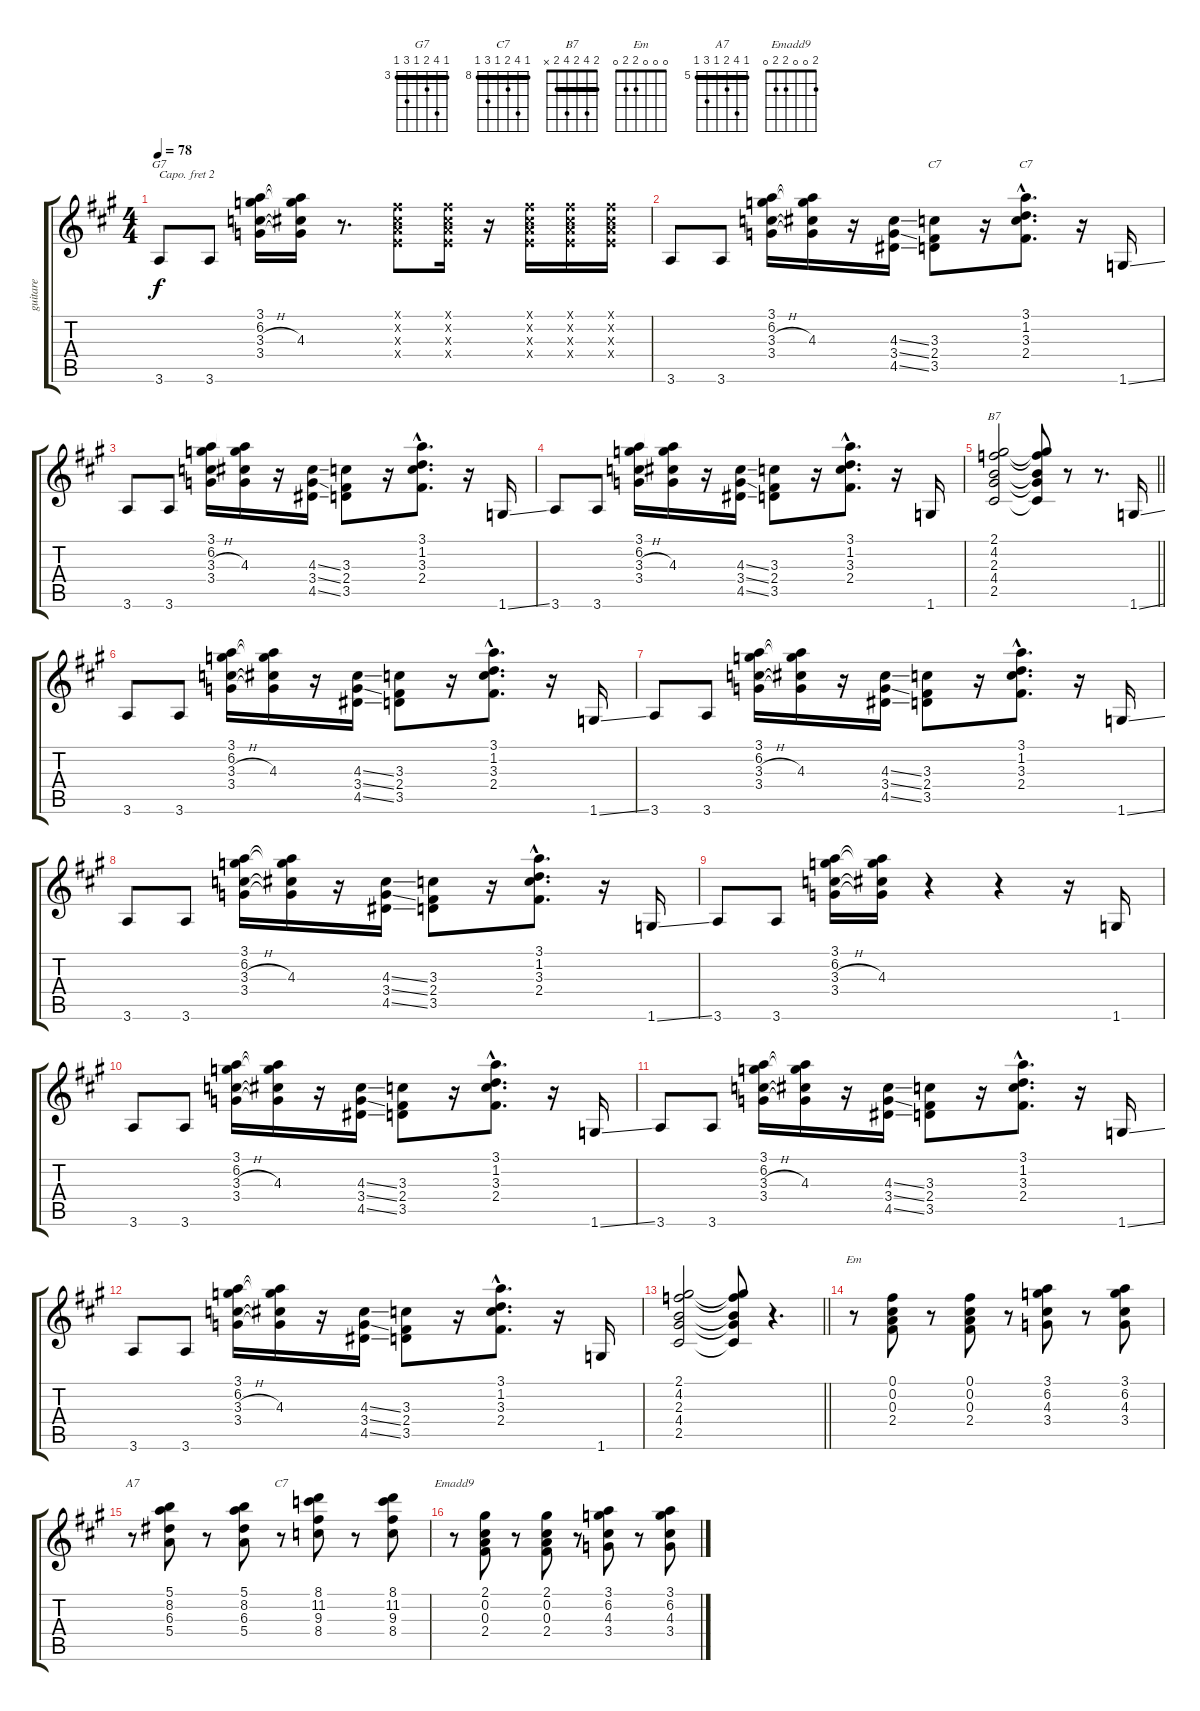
\track ("guitare" "guitare") {instrument electricguitarclean}
\staff {score tabs}
\capo 2
\tuning (E4 B3 G3 D3 A2 E2) {hide}
\chord ("G7" 3 6 4 3 5 3) {firstfret 3 barre 3}
\chord ("C7" 0 1 3 2 3 x)
\chord ("C7" 3 1 3 2 x x)
\chord ("B7" 2 4 2 4 2 x) {barre 2}
\chord ("Em" 0 0 0 2 2 0)
\chord ("A7" 5 8 6 5 7 5) {firstfret 5 barre 5}
\chord ("C7" 8 11 9 8 10 8) {firstfret 8 barre 8}
\chord ("Emadd9" 2 0 0 2 2 0)
\ts (4 4)
\tempo 78
\clef g2
\ks a
3.6.8{ch "G7" dy f} 3.6.8 (3.1 6.2 3.3{h} 3.4).16 (3.1{t} 6.2{t} 4.3 3.4{t}).16 r.8{d} (0.1{x} 0.2{x} 0.3{x} 0.4{x}).8 (0.1{x} 0.2{x} 0.3{x} 0.4{x}).16 r.16 (0.1{x} 0.2{x} 0.3{x} 0.4{x}).16 (0.1{x} 0.2{x} 0.3{x} 0.4{x}).16 (0.1{x} 0.2{x} 0.3{x} 0.4{x}).16 |
3.6.8 3.6.8 (3.1 6.2 3.3{h} 3.4).16 (3.1{t} 6.2{t} 4.3 3.4{t}).16 r.16 (4.3{ss} 3.4{ss} 4.5{ss}).16 (3.3 2.4 3.5).8{ch "C7"} r.16 (3.1{hac} 1.2{hac} 3.3{hac} 2.4{hac}).8{d ch "C7"} r.16 1.6{ss}.16 |
3.6.8 3.6.8 (3.1 6.2 3.3{h} 3.4).16 (3.1{t} 6.2{t} 4.3 3.4{t}).16 r.16 (4.3{ss} 3.4{ss} 4.5{ss}).16 (3.3 2.4 3.5).8 r.16 (3.1{hac} 1.2{hac} 3.3{hac} 2.4{hac}).8{d} r.16 1.6{ss}.16 |
3.6.8 3.6.8 (3.1 6.2 3.3{h} 3.4).16 (3.1{t} 6.2{t} 4.3 3.4{t}).16 r.16 (4.3{ss} 3.4{ss} 4.5{ss}).16 (3.3 2.4 3.5).8 r.16 (3.1{hac} 1.2{hac} 3.3{hac} 2.4{hac}).8{d} r.16 1.6.16 |
\barLineRight lightlight
(2.1 4.2 2.3 4.4 2.5).2{ch "B7"} (2.1{t} 4.2{t} 2.3{t} 4.4{t} 2.5{t}).8 r.8 r.8{d} 1.6{ss}.16 |
3.6.8 3.6.8 (3.1 6.2 3.3{h} 3.4).16 (3.1{t} 6.2{t} 4.3 3.4{t}).16 r.16 (4.3{ss} 3.4{ss} 4.5{ss}).16 (3.3 2.4 3.5).8 r.16 (3.1{hac} 1.2{hac} 3.3{hac} 2.4{hac}).8{d} r.16 1.6{ss}.16 |
3.6.8 3.6.8 (3.1 6.2 3.3{h} 3.4).16 (3.1{t} 6.2{t} 4.3 3.4{t}).16 r.16 (4.3{ss} 3.4{ss} 4.5{ss}).16 (3.3 2.4 3.5).8 r.16 (3.1{hac} 1.2{hac} 3.3{hac} 2.4{hac}).8{d} r.16 1.6{ss}.16 |
3.6.8 3.6.8 (3.1 6.2 3.3{h} 3.4).16 (3.1{t} 6.2{t} 4.3 3.4{t}).16 r.16 (4.3{ss} 3.4{ss} 4.5{ss}).16 (3.3 2.4 3.5).8 r.16 (3.1{hac} 1.2{hac} 3.3{hac} 2.4{hac}).8{d} r.16 1.6{ss}.16 |
3.6.8 3.6.8 (3.1 6.2 3.3{h} 3.4).16 (3.1{t} 6.2{t} 4.3 3.4{t}).16 r.4 r.4 r.16 1.6.16 |
3.6.8 3.6.8 (3.1 6.2 3.3{h} 3.4).16 (3.1{t} 6.2{t} 4.3 3.4{t}).16 r.16 (4.3{ss} 3.4{ss} 4.5{ss}).16 (3.3 2.4 3.5).8 r.16 (3.1{hac} 1.2{hac} 3.3{hac} 2.4{hac}).8{d} r.16 1.6{ss}.16 |
3.6.8 3.6.8 (3.1 6.2 3.3{h} 3.4).16 (3.1{t} 6.2{t} 4.3 3.4{t}).16 r.16 (4.3{ss} 3.4{ss} 4.5{ss}).16 (3.3 2.4 3.5).8 r.16 (3.1{hac} 1.2{hac} 3.3{hac} 2.4{hac}).8{d} r.16 1.6{ss}.16 |
3.6.8 3.6.8 (3.1 6.2 3.3{h} 3.4).16 (3.1{t} 6.2{t} 4.3 3.4{t}).16 r.16 (4.3{ss} 3.4{ss} 4.5{ss}).16 (3.3 2.4 3.5).8 r.16 (3.1{hac} 1.2{hac} 3.3{hac} 2.4{hac}).8{d} r.16 1.6.16 |
\barLineRight lightlight
(2.1 4.2 2.3 4.4 2.5).2 (2.1{t} 4.2{t} 2.3{t} 4.4{t} 2.5{t}).8 r.4{d} |
r.8{ch "Em"} (0.1 0.2 0.3 2.4).8 r.8 (0.1 0.2 0.3 2.4).8 r.8 (3.1 6.2 4.3 3.4).8 r.8 (3.1 6.2 4.3 3.4).8 |
r.8{ch "A7"} (5.1 8.2 6.3 5.4).8 r.8 (5.1 8.2 6.3 5.4).8 r.8{ch "C7"} (8.1 11.2 9.3 8.4).8 r.8 (8.1 11.2 9.3 8.4).8 |
r.8{ch "Emadd9"} (2.1 0.2 0.3 2.4).8 r.8 (2.1 0.2 0.3 2.4).8 r.8 (3.1 6.2 4.3 3.4).8 r.8 (3.1 6.2 4.3 3.4).8
